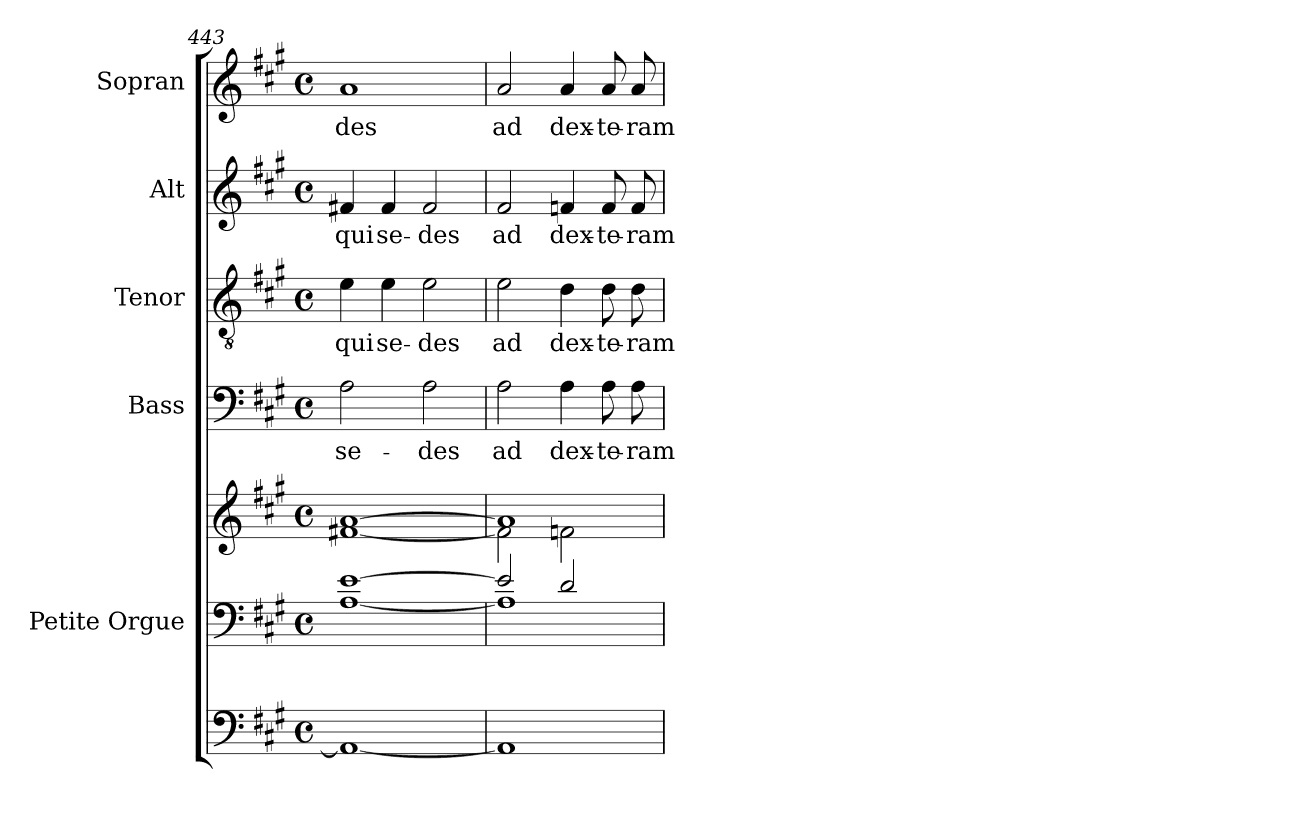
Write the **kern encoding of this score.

**kern	**kern	**kern	**kern	**text	**kern	**text	**kern	**text	**kern	**text
*part6	*part5	*part5	*part4	*part4	*part3	*part3	*part2	*part2	*part1	*part1
*staff7	*staff6	*staff5	*staff4	*staff4	*staff3	*staff3	*staff2	*staff2	*staff1	*staff1
*	*I"Petite Orgue	*	*I"Bass	*	*I"Tenor	*	*I"Alt	*	*I"Sopran	*
*	*I'Org. 1	*	*I'B.	*	*I'T.	*	*I'A.	*	*I'S.	*
*clefF4	*clefF4	*clefG2	*clefF4	*	*clefGv2	*	*clefG2	*	*clefG2	*
*k[f#c#g#]	*k[f#c#g#]	*k[f#c#g#]	*k[f#c#g#]	*	*k[f#c#g#]	*	*k[f#c#g#]	*	*k[f#c#g#]	*
*A:	*A:	*A:	*A:	*	*A:	*	*A:	*	*A:	*
*M4/4	*M4/4	*M4/4	*M4/4	*	*M4/4	*	*M4/4	*	*M4/4	*
*met(c)	*met(c)	*met(c)	*met(c)	*	*met(c)	*	*met(c)	*	*met(c)	*
=443	=443	=443	=443	=443	=443	=443	=443	=443	=443	=443
*	*^	*^	*	*	*	*	*	*	*	*
!	!	!	!	!	!	!LO:LY:b	!	!LO:LY:b	!	!LO:LY:b	!	!LO:LY:b
1AA_	[>1e	[<1A	[>1a	[<1f#X	2A\	se-	4e\	qui	4f#X/	qui	1a	-des
!	!	!	!	!	!	!	!	!LO:LY:b	!	!LO:LY:b	!	!
.	.	.	.	.	.	.	4e\	se-	4f#/	se-	.	.
!	!	!	!	!	!	!LO:LY:b	!	!LO:LY:b	!	!LO:LY:b	!	!
.	.	.	.	.	2A\	-des	2e\	-des	2f#/	-des	.	.
=444	=444	=444	=444	=444	=444	=444	=444	=444	=444	=444	=444	=444
!	!	!	!	!	!	!LO:LY:b	!	!LO:LY:b	!	!LO:LY:b	!	!LO:LY:b
1AA]	2e/]	1A]	1a]	2f#\]	2A\	ad	2e\	ad	2f#/	ad	2a/	ad
!	!	!	!	!	!	!LO:LY:b	!	!LO:LY:b	!	!LO:LY:b	!	!LO:LY:b
.	2d/	.	.	2fn\	4A\	dex-	4d\	dex-	4fn/	dex-	4a/	dex-
!	!	!	!	!	!	!LO:LY:b	!	!LO:LY:b	!	!LO:LY:b	!	!LO:LY:b
.	.	.	.	.	8A\	-te-	8d\	-te-	8f/	-te-	8a/	-te-
!	!	!	!	!	!	!LO:LY:b	!	!LO:LY:b	!	!LO:LY:b	!	!LO:LY:b
.	.	.	.	.	8A\	-ram	8d\	-ram	8f/	-ram	8a/	-ram
*	*v	*v	*	*	*	*	*	*	*	*	*	*
*	*	*v	*v	*	*	*	*	*	*	*	*
=	=	=	=	=	=	=	=	=	=	=
*-	*-	*-	*-	*-	*-	*-	*-	*-	*-	*-
